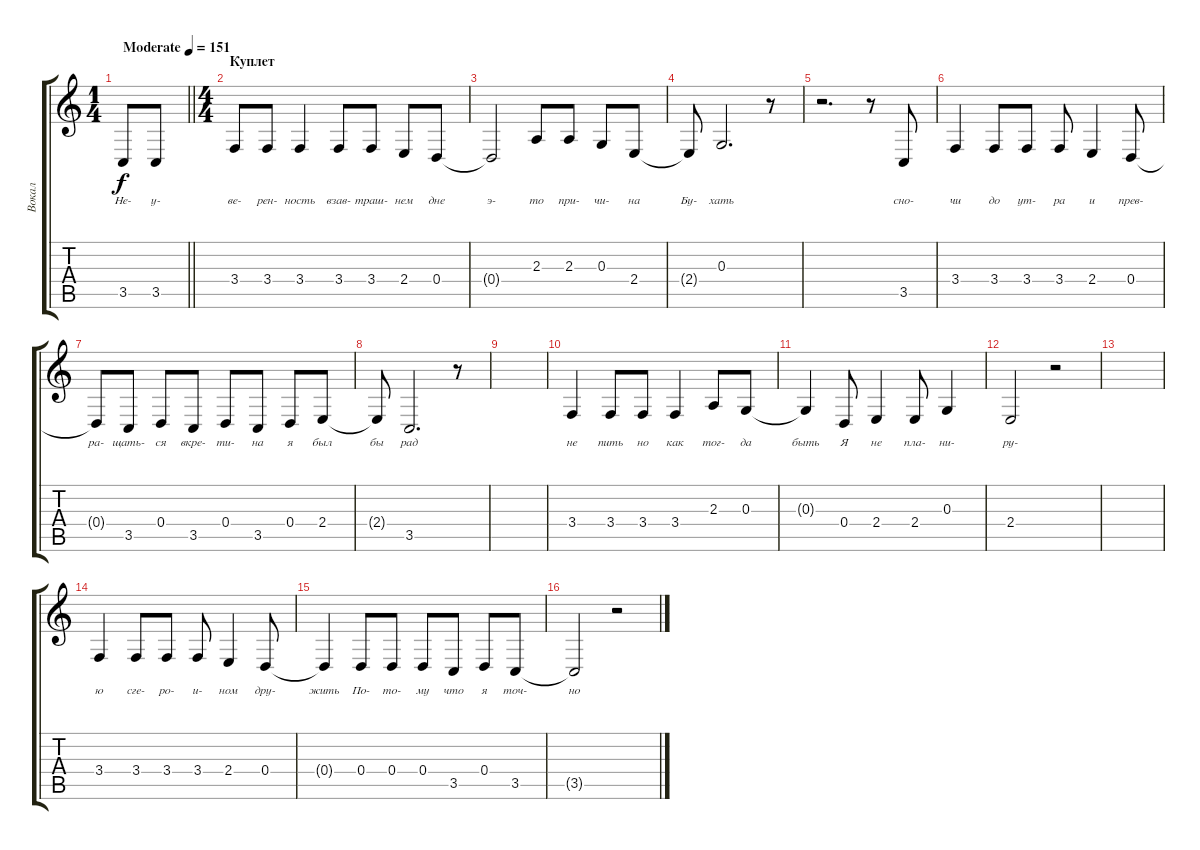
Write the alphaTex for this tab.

\track ("Вокал" "Вокал") {instrument lead2sawtooth}
\staff {score tabs}
\tuning (E4 B3 G3 D3 A2 E2) {hide}
\ts (1 4)
\tempo (151 "Moderate")
\clef g2
\barLineRight lightlight
\ks c
3.5.8{lyrics (0 "Не-") lyrics (1 "") lyrics (2 "") lyrics (3 "") lyrics (4 "") dy f instrument lead2sawtooth} 3.5.8{lyrics (0 "у-") lyrics (1 "") lyrics (2 "") lyrics (3 "") lyrics (4 "")} |
\ts (4 4)
\section ("" "Куплет")
3.4.8{lyrics (0 "ве-") lyrics (1 "") lyrics (2 "") lyrics (3 "") lyrics (4 "")} 3.4.8{lyrics (0 "рен-") lyrics (1 "") lyrics (2 "") lyrics (3 "") lyrics (4 "")} 3.4.4{lyrics (0 "ность") lyrics (1 "") lyrics (2 "") lyrics (3 "") lyrics (4 "")} 3.4.8{lyrics (0 "взав-") lyrics (1 "") lyrics (2 "") lyrics (3 "") lyrics (4 "")} 3.4.8{lyrics (0 "траш-") lyrics (1 "") lyrics (2 "") lyrics (3 "") lyrics (4 "")} 2.4.8{lyrics (0 "нем") lyrics (1 "") lyrics (2 "") lyrics (3 "") lyrics (4 "")} 0.4.8{lyrics (0 "дне") lyrics (1 "") lyrics (2 "") lyrics (3 "") lyrics (4 "")} |
0.4{t}.2{lyrics (0 "э-") lyrics (1 "") lyrics (2 "") lyrics (3 "") lyrics (4 "")} 2.3.8{lyrics (0 "то") lyrics (1 "") lyrics (2 "") lyrics (3 "") lyrics (4 "")} 2.3.8{lyrics (0 "при-") lyrics (1 "") lyrics (2 "") lyrics (3 "") lyrics (4 "")} 0.3.8{lyrics (0 "чи-") lyrics (1 "") lyrics (2 "") lyrics (3 "") lyrics (4 "")} 2.4.8{lyrics (0 "на") lyrics (1 "") lyrics (2 "") lyrics (3 "") lyrics (4 "")} |
2.4{t}.8{lyrics (0 "Бу-") lyrics (1 "") lyrics (2 "") lyrics (3 "") lyrics (4 "")} 0.3.2{d lyrics (0 "хать") lyrics (1 "") lyrics (2 "") lyrics (3 "") lyrics (4 "")} r.8 |
r.2{d} r.8 3.5.8{lyrics (0 "сно-") lyrics (1 "") lyrics (2 "") lyrics (3 "") lyrics (4 "")} |
3.4.4{lyrics (0 "чи") lyrics (1 "") lyrics (2 "") lyrics (3 "") lyrics (4 "")} 3.4.8{lyrics (0 "до") lyrics (1 "") lyrics (2 "") lyrics (3 "") lyrics (4 "")} 3.4.8{lyrics (0 "ут-") lyrics (1 "") lyrics (2 "") lyrics (3 "") lyrics (4 "")} 3.4.8{lyrics (0 "ра") lyrics (1 "") lyrics (2 "") lyrics (3 "") lyrics (4 "")} 2.4.4{lyrics (0 "и") lyrics (1 "") lyrics (2 "") lyrics (3 "") lyrics (4 "")} 0.4.8{lyrics (0 "прев-") lyrics (1 "") lyrics (2 "") lyrics (3 "") lyrics (4 "")} |
0.4{t}.8{lyrics (0 "ра-") lyrics (1 "") lyrics (2 "") lyrics (3 "") lyrics (4 "")} 3.5.8{lyrics (0 "щать-") lyrics (1 "") lyrics (2 "") lyrics (3 "") lyrics (4 "")} 0.4.8{lyrics (0 "ся") lyrics (1 "") lyrics (2 "") lyrics (3 "") lyrics (4 "")} 3.5.8{lyrics (0 "вкре-") lyrics (1 "") lyrics (2 "") lyrics (3 "") lyrics (4 "")} 0.4.8{lyrics (0 "ти-") lyrics (1 "") lyrics (2 "") lyrics (3 "") lyrics (4 "")} 3.5.8{lyrics (0 "на") lyrics (1 "") lyrics (2 "") lyrics (3 "") lyrics (4 "")} 0.4.8{lyrics (0 "я") lyrics (1 "") lyrics (2 "") lyrics (3 "") lyrics (4 "")} 2.4.8{lyrics (0 "был") lyrics (1 "") lyrics (2 "") lyrics (3 "") lyrics (4 "")} |
2.4{t}.8{lyrics (0 "бы") lyrics (1 "") lyrics (2 "") lyrics (3 "") lyrics (4 "")} 3.5.2{d lyrics (0 "рад") lyrics (1 "") lyrics (2 "") lyrics (3 "") lyrics (4 "")} r.8 |
|
3.4.4{lyrics (0 "не") lyrics (1 "") lyrics (2 "") lyrics (3 "") lyrics (4 "")} 3.4.8{lyrics (0 "пить") lyrics (1 "") lyrics (2 "") lyrics (3 "") lyrics (4 "")} 3.4.8{lyrics (0 "но") lyrics (1 "") lyrics (2 "") lyrics (3 "") lyrics (4 "")} 3.4.4{lyrics (0 "как") lyrics (1 "") lyrics (2 "") lyrics (3 "") lyrics (4 "")} 2.3.8{lyrics (0 "тог-") lyrics (1 "") lyrics (2 "") lyrics (3 "") lyrics (4 "")} 0.3.8{lyrics (0 "да") lyrics (1 "") lyrics (2 "") lyrics (3 "") lyrics (4 "")} |
0.3{t}.4{lyrics (0 "быть") lyrics (1 "") lyrics (2 "") lyrics (3 "") lyrics (4 "")} 0.4.8{lyrics (0 "Я") lyrics (1 "") lyrics (2 "") lyrics (3 "") lyrics (4 "")} 2.4.4{lyrics (0 "не") lyrics (1 "") lyrics (2 "") lyrics (3 "") lyrics (4 "")} 2.4.8{lyrics (0 "пла-") lyrics (1 "") lyrics (2 "") lyrics (3 "") lyrics (4 "")} 0.3.4{lyrics (0 "ни-") lyrics (1 "") lyrics (2 "") lyrics (3 "") lyrics (4 "")} |
2.4.2{lyrics (0 "ру-") lyrics (1 "") lyrics (2 "") lyrics (3 "") lyrics (4 "")} r.2 |
|
3.4.4{lyrics (0 "ю") lyrics (1 "") lyrics (2 "") lyrics (3 "") lyrics (4 "")} 3.4.8{lyrics (0 "сге-") lyrics (1 "") lyrics (2 "") lyrics (3 "") lyrics (4 "")} 3.4.8{lyrics (0 "ро-") lyrics (1 "") lyrics (2 "") lyrics (3 "") lyrics (4 "")} 3.4.8{lyrics (0 "и-") lyrics (1 "") lyrics (2 "") lyrics (3 "") lyrics (4 "")} 2.4.4{lyrics (0 "ном") lyrics (1 "") lyrics (2 "") lyrics (3 "") lyrics (4 "")} 0.4.8{lyrics (0 "дру-") lyrics (1 "") lyrics (2 "") lyrics (3 "") lyrics (4 "")} |
0.4{t}.4{lyrics (0 "жить") lyrics (1 "") lyrics (2 "") lyrics (3 "") lyrics (4 "")} 0.4.8{lyrics (0 "По-") lyrics (1 "") lyrics (2 "") lyrics (3 "") lyrics (4 "")} 0.4.8{lyrics (0 "то-") lyrics (1 "") lyrics (2 "") lyrics (3 "") lyrics (4 "")} 0.4.8{lyrics (0 "му") lyrics (1 "") lyrics (2 "") lyrics (3 "") lyrics (4 "")} 3.5.8{lyrics (0 "что") lyrics (1 "") lyrics (2 "") lyrics (3 "") lyrics (4 "")} 0.4.8{lyrics (0 "я") lyrics (1 "") lyrics (2 "") lyrics (3 "") lyrics (4 "")} 3.5.8{lyrics (0 "точ-") lyrics (1 "") lyrics (2 "") lyrics (3 "") lyrics (4 "")} |
3.5{t}.2{lyrics (0 "но") lyrics (1 "") lyrics (2 "") lyrics (3 "") lyrics (4 "")} r.2
